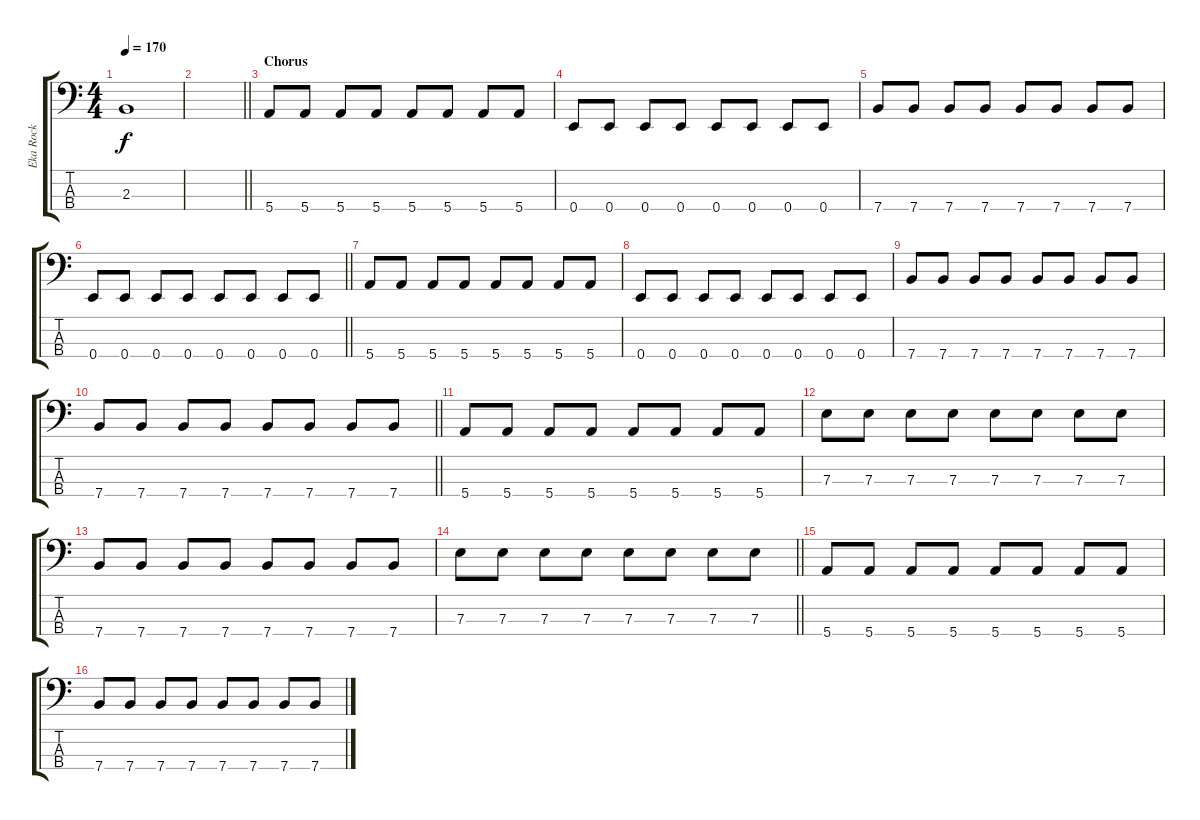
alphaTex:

\track ("Eka Rock" "Eka Rock") {instrument slapbass2}
\staff {score tabs}
\tuning (G2 D2 A1 E1) {hide}
\ts (4 4)
\tempo 170
\clef f4
\ks c
2.3.1{dy f} |
\barLineRight lightlight
|
\section ("" "Chorus")
5.4.8 5.4.8 5.4.8 5.4.8 5.4.8 5.4.8 5.4.8 5.4.8 |
0.4.8 0.4.8 0.4.8 0.4.8 0.4.8 0.4.8 0.4.8 0.4.8 |
7.4.8 7.4.8 7.4.8 7.4.8 7.4.8 7.4.8 7.4.8 7.4.8 |
\barLineRight lightlight
0.4.8 0.4.8 0.4.8 0.4.8 0.4.8 0.4.8 0.4.8 0.4.8 |
5.4.8 5.4.8 5.4.8 5.4.8 5.4.8 5.4.8 5.4.8 5.4.8 |
0.4.8 0.4.8 0.4.8 0.4.8 0.4.8 0.4.8 0.4.8 0.4.8 |
7.4.8 7.4.8 7.4.8 7.4.8 7.4.8 7.4.8 7.4.8 7.4.8 |
\barLineRight lightlight
7.4.8 7.4.8 7.4.8 7.4.8 7.4.8 7.4.8 7.4.8 7.4.8 |
5.4.8 5.4.8 5.4.8 5.4.8 5.4.8 5.4.8 5.4.8 5.4.8 |
7.3.8 7.3.8 7.3.8 7.3.8 7.3.8 7.3.8 7.3.8 7.3.8 |
7.4.8 7.4.8 7.4.8 7.4.8 7.4.8 7.4.8 7.4.8 7.4.8 |
\barLineRight lightlight
7.3.8 7.3.8 7.3.8 7.3.8 7.3.8 7.3.8 7.3.8 7.3.8 |
5.4.8 5.4.8 5.4.8 5.4.8 5.4.8 5.4.8 5.4.8 5.4.8 |
7.4.8 7.4.8 7.4.8 7.4.8 7.4.8 7.4.8 7.4.8 7.4.8
